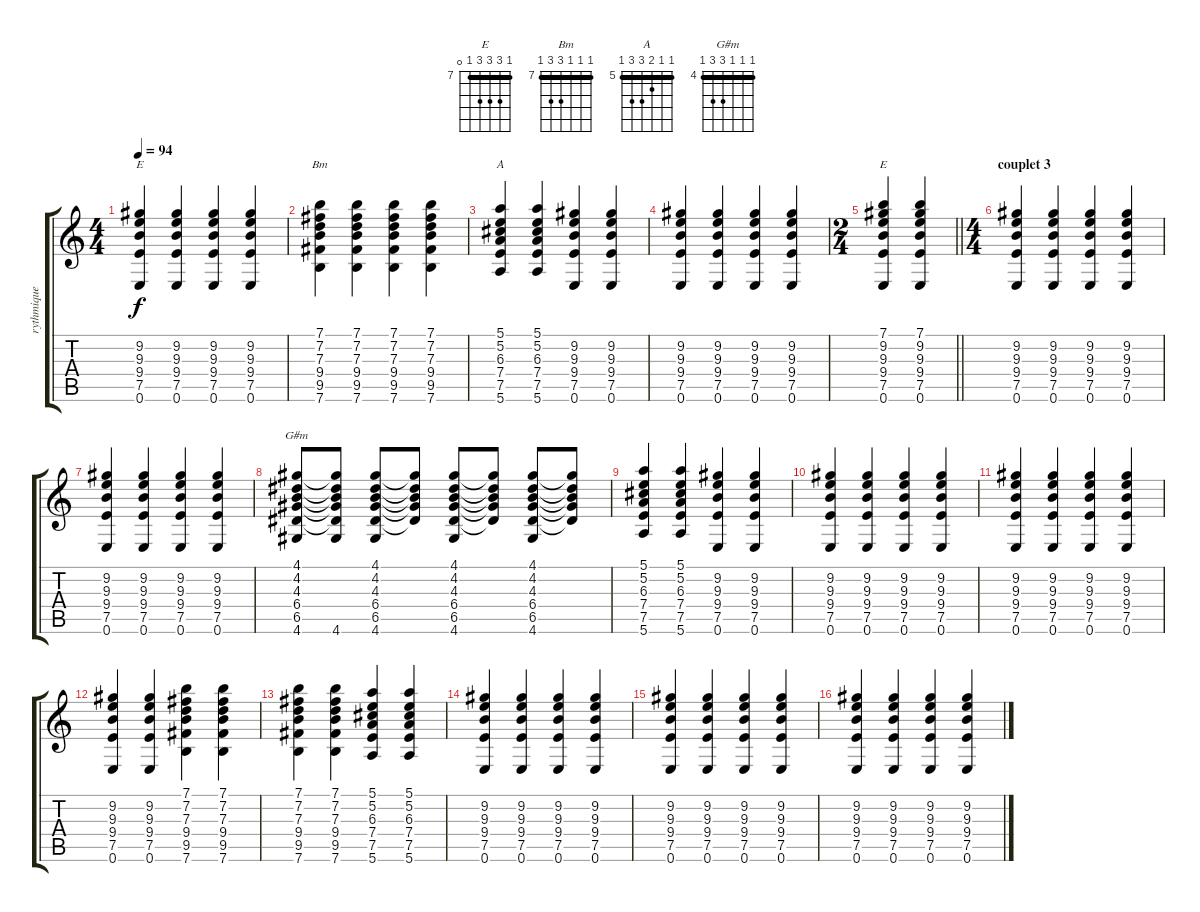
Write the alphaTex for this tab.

\track ("rythmique" "rythmique") {instrument electricguitarclean}
\staff {score tabs}
\tuning (E4 B3 G3 D3 A2 E2) {hide}
\chord ("E" x 9 9 9 7 0) {firstfret 7 barre (7 9)}
\chord ("Bm" 7 7 7 9 9 7) {firstfret 7 barre 7}
\chord ("A" 5 5 6 7 7 5) {firstfret 5 barre 5}
\chord ("E" 7 9 9 9 7 0) {firstfret 7 barre 7}
\chord ("G#m" 4 4 4 6 6 4) {firstfret 4 barre 4}
\ts (4 4)
\tempo 94
\clef g2
\ks c
(9.2 9.3 9.4 7.5 0.6).4{ch "E" dy f} (9.2 9.3 9.4 7.5 0.6).4 (9.2 9.3 9.4 7.5 0.6).4 (9.2 9.3 9.4 7.5 0.6).4 |
(7.1 7.2 7.3 9.4 9.5 7.6).4{ch "Bm"} (7.1 7.2 7.3 9.4 9.5 7.6).4 (7.1 7.2 7.3 9.4 9.5 7.6).4 (7.1 7.2 7.3 9.4 9.5 7.6).4 |
(5.1 5.2 6.3 7.4 7.5 5.6).4{ch "A"} (5.1 5.2 6.3 7.4 7.5 5.6).4 (9.2 9.3 9.4 7.5 0.6).4 (9.2 9.3 9.4 7.5 0.6).4 |
(9.2 9.3 9.4 7.5 0.6).4 (9.2 9.3 9.4 7.5 0.6).4 (9.2 9.3 9.4 7.5 0.6).4 (9.2 9.3 9.4 7.5 0.6).4 |
\ts (2 4)
\barLineRight lightlight
(7.1 9.2 9.3 9.4 7.5 0.6).4{ch "E"} (7.1 9.2 9.3 9.4 7.5 0.6).4 |
\ts (4 4)
\section ("" "couplet 3")
(9.2 9.3 9.4 7.5 0.6).4 (9.2 9.3 9.4 7.5 0.6).4 (9.2 9.3 9.4 7.5 0.6).4 (9.2 9.3 9.4 7.5 0.6).4 |
(9.2 9.3 9.4 7.5 0.6).4 (9.2 9.3 9.4 7.5 0.6).4 (9.2 9.3 9.4 7.5 0.6).4 (9.2 9.3 9.4 7.5 0.6).4 |
(4.1 4.2 4.3 6.4 6.5 4.6).8{ch "G#m"} (4.1{t} 4.2{t} 4.3{t} 6.4{t} 6.5{t} 4.6).8 (4.1 4.2 4.3 6.4 6.5 4.6).8 (4.1{t} 4.2{t} 4.3{t} 6.4{t} 6.5{t}).8 (4.1 4.2 4.3 6.4 6.5 4.6).8 (4.1{t} 4.2{t} 4.3{t} 6.4{t} 6.5{t}).8 (4.1 4.2 4.3 6.4 6.5 4.6).8 (4.1{t} 4.2{t} 4.3{t} 6.4{t} 6.5{t}).8 |
(5.1 5.2 6.3 7.4 7.5 5.6).4 (5.1 5.2 6.3 7.4 7.5 5.6).4 (9.2 9.3 9.4 7.5 0.6).4 (9.2 9.3 9.4 7.5 0.6).4 |
(9.2 9.3 9.4 7.5 0.6).4 (9.2 9.3 9.4 7.5 0.6).4 (9.2 9.3 9.4 7.5 0.6).4 (9.2 9.3 9.4 7.5 0.6).4 |
(9.2 9.3 9.4 7.5 0.6).4 (9.2 9.3 9.4 7.5 0.6).4 (9.2 9.3 9.4 7.5 0.6).4 (9.2 9.3 9.4 7.5 0.6).4 |
(9.2 9.3 9.4 7.5 0.6).4 (9.2 9.3 9.4 7.5 0.6).4 (7.1 7.2 7.3 9.4 9.5 7.6).4 (7.1 7.2 7.3 9.4 9.5 7.6).4 |
(7.1 7.2 7.3 9.4 9.5 7.6).4 (7.1 7.2 7.3 9.4 9.5 7.6).4 (5.1 5.2 6.3 7.4 7.5 5.6).4 (5.1 5.2 6.3 7.4 7.5 5.6).4 |
(9.2 9.3 9.4 7.5 0.6).4 (9.2 9.3 9.4 7.5 0.6).4 (9.2 9.3 9.4 7.5 0.6).4 (9.2 9.3 9.4 7.5 0.6).4 |
(9.2 9.3 9.4 7.5 0.6).4 (9.2 9.3 9.4 7.5 0.6).4 (9.2 9.3 9.4 7.5 0.6).4 (9.2 9.3 9.4 7.5 0.6).4 |
(9.2 9.3 9.4 7.5 0.6).4 (9.2 9.3 9.4 7.5 0.6).4 (9.2 9.3 9.4 7.5 0.6).4 (9.2 9.3 9.4 7.5 0.6).4
